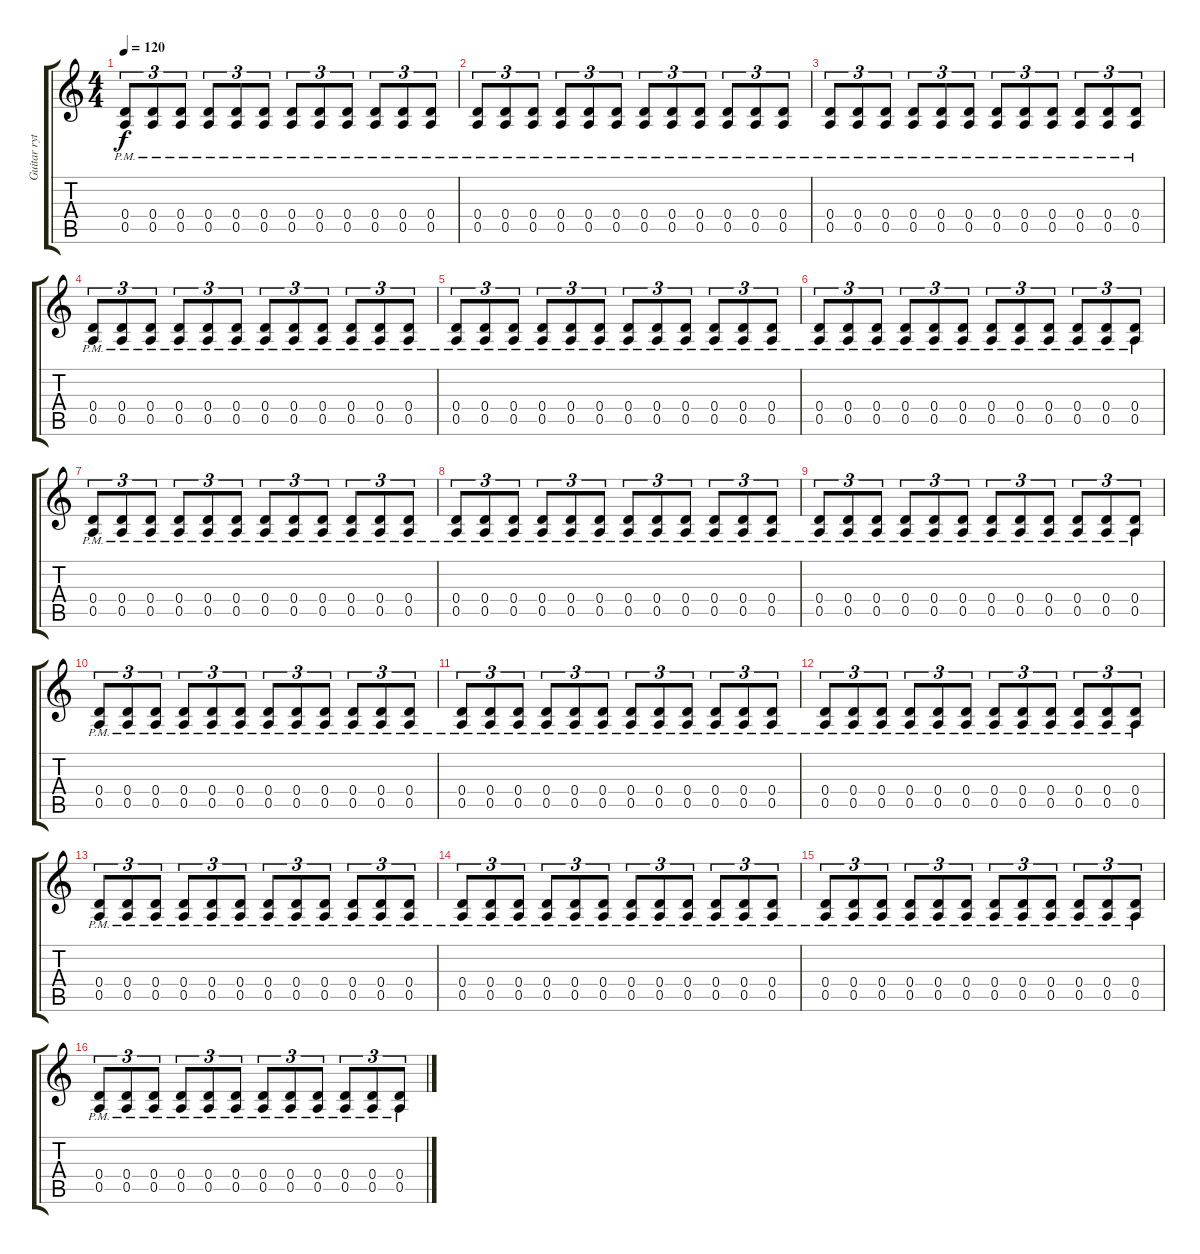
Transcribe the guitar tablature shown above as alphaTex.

\track ("Guitar rythm 2" "Guitar ryt") {instrument distortionguitar}
\staff {score tabs}
\tuning (E4 B3 G3 D3 A2 E2) {hide}
\ts (4 4)
\tempo 120
\clef g2
\ks c
(0.4{pm} 0.5).8{tu (3 2) dy f} (0.4{pm} 0.5).8{tu (3 2)} (0.4{pm} 0.5).8{tu (3 2)} (0.4{pm} 0.5).8{tu (3 2)} (0.4{pm} 0.5).8{tu (3 2)} (0.4{pm} 0.5).8{tu (3 2)} (0.4{pm} 0.5).8{tu (3 2)} (0.4{pm} 0.5).8{tu (3 2)} (0.4{pm} 0.5).8{tu (3 2)} (0.4{pm} 0.5).8{tu (3 2)} (0.4{pm} 0.5).8{tu (3 2)} (0.4{pm} 0.5).8{tu (3 2)} |
(0.4{pm} 0.5).8{tu (3 2)} (0.4{pm} 0.5).8{tu (3 2)} (0.4{pm} 0.5).8{tu (3 2)} (0.4{pm} 0.5).8{tu (3 2)} (0.4{pm} 0.5).8{tu (3 2)} (0.4{pm} 0.5).8{tu (3 2)} (0.4{pm} 0.5).8{tu (3 2)} (0.4{pm} 0.5).8{tu (3 2)} (0.4{pm} 0.5).8{tu (3 2)} (0.4{pm} 0.5).8{tu (3 2)} (0.4{pm} 0.5).8{tu (3 2)} (0.4{pm} 0.5).8{tu (3 2)} |
(0.4{pm} 0.5).8{tu (3 2)} (0.4{pm} 0.5).8{tu (3 2)} (0.4{pm} 0.5).8{tu (3 2)} (0.4{pm} 0.5).8{tu (3 2)} (0.4{pm} 0.5).8{tu (3 2)} (0.4{pm} 0.5).8{tu (3 2)} (0.4{pm} 0.5).8{tu (3 2)} (0.4{pm} 0.5).8{tu (3 2)} (0.4{pm} 0.5).8{tu (3 2)} (0.4{pm} 0.5).8{tu (3 2)} (0.4{pm} 0.5).8{tu (3 2)} (0.4{pm} 0.5).8{tu (3 2)} |
(0.4{pm} 0.5).8{tu (3 2)} (0.4{pm} 0.5).8{tu (3 2)} (0.4{pm} 0.5).8{tu (3 2)} (0.4{pm} 0.5).8{tu (3 2)} (0.4{pm} 0.5).8{tu (3 2)} (0.4{pm} 0.5).8{tu (3 2)} (0.4{pm} 0.5).8{tu (3 2)} (0.4{pm} 0.5).8{tu (3 2)} (0.4{pm} 0.5).8{tu (3 2)} (0.4{pm} 0.5).8{tu (3 2)} (0.4{pm} 0.5).8{tu (3 2)} (0.4{pm} 0.5).8{tu (3 2)} |
(0.4{pm} 0.5).8{tu (3 2)} (0.4{pm} 0.5).8{tu (3 2)} (0.4{pm} 0.5).8{tu (3 2)} (0.4{pm} 0.5).8{tu (3 2)} (0.4{pm} 0.5).8{tu (3 2)} (0.4{pm} 0.5).8{tu (3 2)} (0.4{pm} 0.5).8{tu (3 2)} (0.4{pm} 0.5).8{tu (3 2)} (0.4{pm} 0.5).8{tu (3 2)} (0.4{pm} 0.5).8{tu (3 2)} (0.4{pm} 0.5).8{tu (3 2)} (0.4{pm} 0.5).8{tu (3 2)} |
(0.4{pm} 0.5).8{tu (3 2)} (0.4{pm} 0.5).8{tu (3 2)} (0.4{pm} 0.5).8{tu (3 2)} (0.4{pm} 0.5).8{tu (3 2)} (0.4{pm} 0.5).8{tu (3 2)} (0.4{pm} 0.5).8{tu (3 2)} (0.4{pm} 0.5).8{tu (3 2)} (0.4{pm} 0.5).8{tu (3 2)} (0.4{pm} 0.5).8{tu (3 2)} (0.4{pm} 0.5).8{tu (3 2)} (0.4{pm} 0.5).8{tu (3 2)} (0.4{pm} 0.5).8{tu (3 2)} |
(0.4{pm} 0.5).8{tu (3 2)} (0.4{pm} 0.5).8{tu (3 2)} (0.4{pm} 0.5).8{tu (3 2)} (0.4{pm} 0.5).8{tu (3 2)} (0.4{pm} 0.5).8{tu (3 2)} (0.4{pm} 0.5).8{tu (3 2)} (0.4{pm} 0.5).8{tu (3 2)} (0.4{pm} 0.5).8{tu (3 2)} (0.4{pm} 0.5).8{tu (3 2)} (0.4{pm} 0.5).8{tu (3 2)} (0.4{pm} 0.5).8{tu (3 2)} (0.4{pm} 0.5).8{tu (3 2)} |
(0.4{pm} 0.5).8{tu (3 2)} (0.4{pm} 0.5).8{tu (3 2)} (0.4{pm} 0.5).8{tu (3 2)} (0.4{pm} 0.5).8{tu (3 2)} (0.4{pm} 0.5).8{tu (3 2)} (0.4{pm} 0.5).8{tu (3 2)} (0.4{pm} 0.5).8{tu (3 2)} (0.4{pm} 0.5).8{tu (3 2)} (0.4{pm} 0.5).8{tu (3 2)} (0.4{pm} 0.5).8{tu (3 2)} (0.4{pm} 0.5).8{tu (3 2)} (0.4{pm} 0.5).8{tu (3 2)} |
(0.4{pm} 0.5).8{tu (3 2)} (0.4{pm} 0.5).8{tu (3 2)} (0.4{pm} 0.5).8{tu (3 2)} (0.4{pm} 0.5).8{tu (3 2)} (0.4{pm} 0.5).8{tu (3 2)} (0.4{pm} 0.5).8{tu (3 2)} (0.4{pm} 0.5).8{tu (3 2)} (0.4{pm} 0.5).8{tu (3 2)} (0.4{pm} 0.5).8{tu (3 2)} (0.4{pm} 0.5).8{tu (3 2)} (0.4{pm} 0.5).8{tu (3 2)} (0.4{pm} 0.5).8{tu (3 2)} |
(0.4{pm} 0.5).8{tu (3 2)} (0.4{pm} 0.5).8{tu (3 2)} (0.4{pm} 0.5).8{tu (3 2)} (0.4{pm} 0.5).8{tu (3 2)} (0.4{pm} 0.5).8{tu (3 2)} (0.4{pm} 0.5).8{tu (3 2)} (0.4{pm} 0.5).8{tu (3 2)} (0.4{pm} 0.5).8{tu (3 2)} (0.4{pm} 0.5).8{tu (3 2)} (0.4{pm} 0.5).8{tu (3 2)} (0.4{pm} 0.5).8{tu (3 2)} (0.4{pm} 0.5).8{tu (3 2)} |
(0.4{pm} 0.5).8{tu (3 2)} (0.4{pm} 0.5).8{tu (3 2)} (0.4{pm} 0.5).8{tu (3 2)} (0.4{pm} 0.5).8{tu (3 2)} (0.4{pm} 0.5).8{tu (3 2)} (0.4{pm} 0.5).8{tu (3 2)} (0.4{pm} 0.5).8{tu (3 2)} (0.4{pm} 0.5).8{tu (3 2)} (0.4{pm} 0.5).8{tu (3 2)} (0.4{pm} 0.5).8{tu (3 2)} (0.4{pm} 0.5).8{tu (3 2)} (0.4{pm} 0.5).8{tu (3 2)} |
(0.4{pm} 0.5).8{tu (3 2)} (0.4{pm} 0.5).8{tu (3 2)} (0.4{pm} 0.5).8{tu (3 2)} (0.4{pm} 0.5).8{tu (3 2)} (0.4{pm} 0.5).8{tu (3 2)} (0.4{pm} 0.5).8{tu (3 2)} (0.4{pm} 0.5).8{tu (3 2)} (0.4{pm} 0.5).8{tu (3 2)} (0.4{pm} 0.5).8{tu (3 2)} (0.4{pm} 0.5).8{tu (3 2)} (0.4{pm} 0.5).8{tu (3 2)} (0.4{pm} 0.5).8{tu (3 2)} |
(0.4{pm} 0.5).8{tu (3 2)} (0.4{pm} 0.5).8{tu (3 2)} (0.4{pm} 0.5).8{tu (3 2)} (0.4{pm} 0.5).8{tu (3 2)} (0.4{pm} 0.5).8{tu (3 2)} (0.4{pm} 0.5).8{tu (3 2)} (0.4{pm} 0.5).8{tu (3 2)} (0.4{pm} 0.5).8{tu (3 2)} (0.4{pm} 0.5).8{tu (3 2)} (0.4{pm} 0.5).8{tu (3 2)} (0.4{pm} 0.5).8{tu (3 2)} (0.4{pm} 0.5).8{tu (3 2)} |
(0.4{pm} 0.5).8{tu (3 2)} (0.4{pm} 0.5).8{tu (3 2)} (0.4{pm} 0.5).8{tu (3 2)} (0.4{pm} 0.5).8{tu (3 2)} (0.4{pm} 0.5).8{tu (3 2)} (0.4{pm} 0.5).8{tu (3 2)} (0.4{pm} 0.5).8{tu (3 2)} (0.4{pm} 0.5).8{tu (3 2)} (0.4{pm} 0.5).8{tu (3 2)} (0.4{pm} 0.5).8{tu (3 2)} (0.4{pm} 0.5).8{tu (3 2)} (0.4{pm} 0.5).8{tu (3 2)} |
(0.4{pm} 0.5).8{tu (3 2)} (0.4{pm} 0.5).8{tu (3 2)} (0.4{pm} 0.5).8{tu (3 2)} (0.4{pm} 0.5).8{tu (3 2)} (0.4{pm} 0.5).8{tu (3 2)} (0.4{pm} 0.5).8{tu (3 2)} (0.4{pm} 0.5).8{tu (3 2)} (0.4{pm} 0.5).8{tu (3 2)} (0.4{pm} 0.5).8{tu (3 2)} (0.4{pm} 0.5).8{tu (3 2)} (0.4{pm} 0.5).8{tu (3 2)} (0.4{pm} 0.5).8{tu (3 2)} |
(0.4{pm} 0.5).8{tu (3 2)} (0.4{pm} 0.5).8{tu (3 2)} (0.4{pm} 0.5).8{tu (3 2)} (0.4{pm} 0.5).8{tu (3 2)} (0.4{pm} 0.5).8{tu (3 2)} (0.4{pm} 0.5).8{tu (3 2)} (0.4{pm} 0.5).8{tu (3 2)} (0.4{pm} 0.5).8{tu (3 2)} (0.4{pm} 0.5).8{tu (3 2)} (0.4{pm} 0.5).8{tu (3 2)} (0.4{pm} 0.5).8{tu (3 2)} (0.4{pm} 0.5).8{tu (3 2)}
